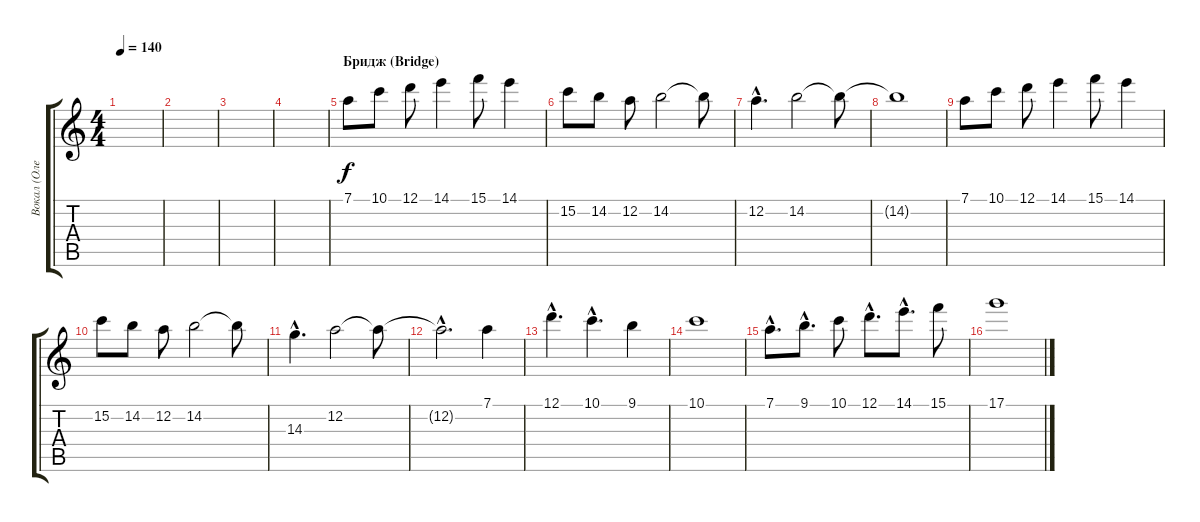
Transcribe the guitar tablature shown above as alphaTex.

\track ("Вокал (Олег Жиляков)" "Вокал (Оле") {instrument contrabass}
\staff {score tabs}
\tuning (D4 A3 F3 C3 G2 D2) {hide}
\ts (4 4)
\tempo 140
\clef g2
\ks c
|
|
|
|
\section ("" "Бридж (Bridge)")
7.1.8 10.1.8 12.1.8 14.1.4 15.1.8 14.1.4 |
15.2.8 14.2.8 12.2.8 14.2.2 14.2{t}.8 |
12.2{hac}.4{d} 14.2.2 14.2{t}.8 |
14.2{t}.1 |
7.1.8 10.1.8 12.1.8 14.1.4 15.1.8 14.1.4 |
15.2.8 14.2.8 12.2.8 14.2.2 14.2{t}.8 |
14.3{hac}.4{d} 12.2.2 12.2{t}.8 |
12.2{hac t}.2{d} 7.1.4 |
12.1{hac}.4{d} 10.1{hac}.4{d} 9.1.4 |
10.1.1 |
7.1{hac}.8{d} 9.1{hac}.8{d} 10.1.8 12.1{hac}.8{d} 14.1{hac}.8{d} 15.1.8 |
17.1.1
